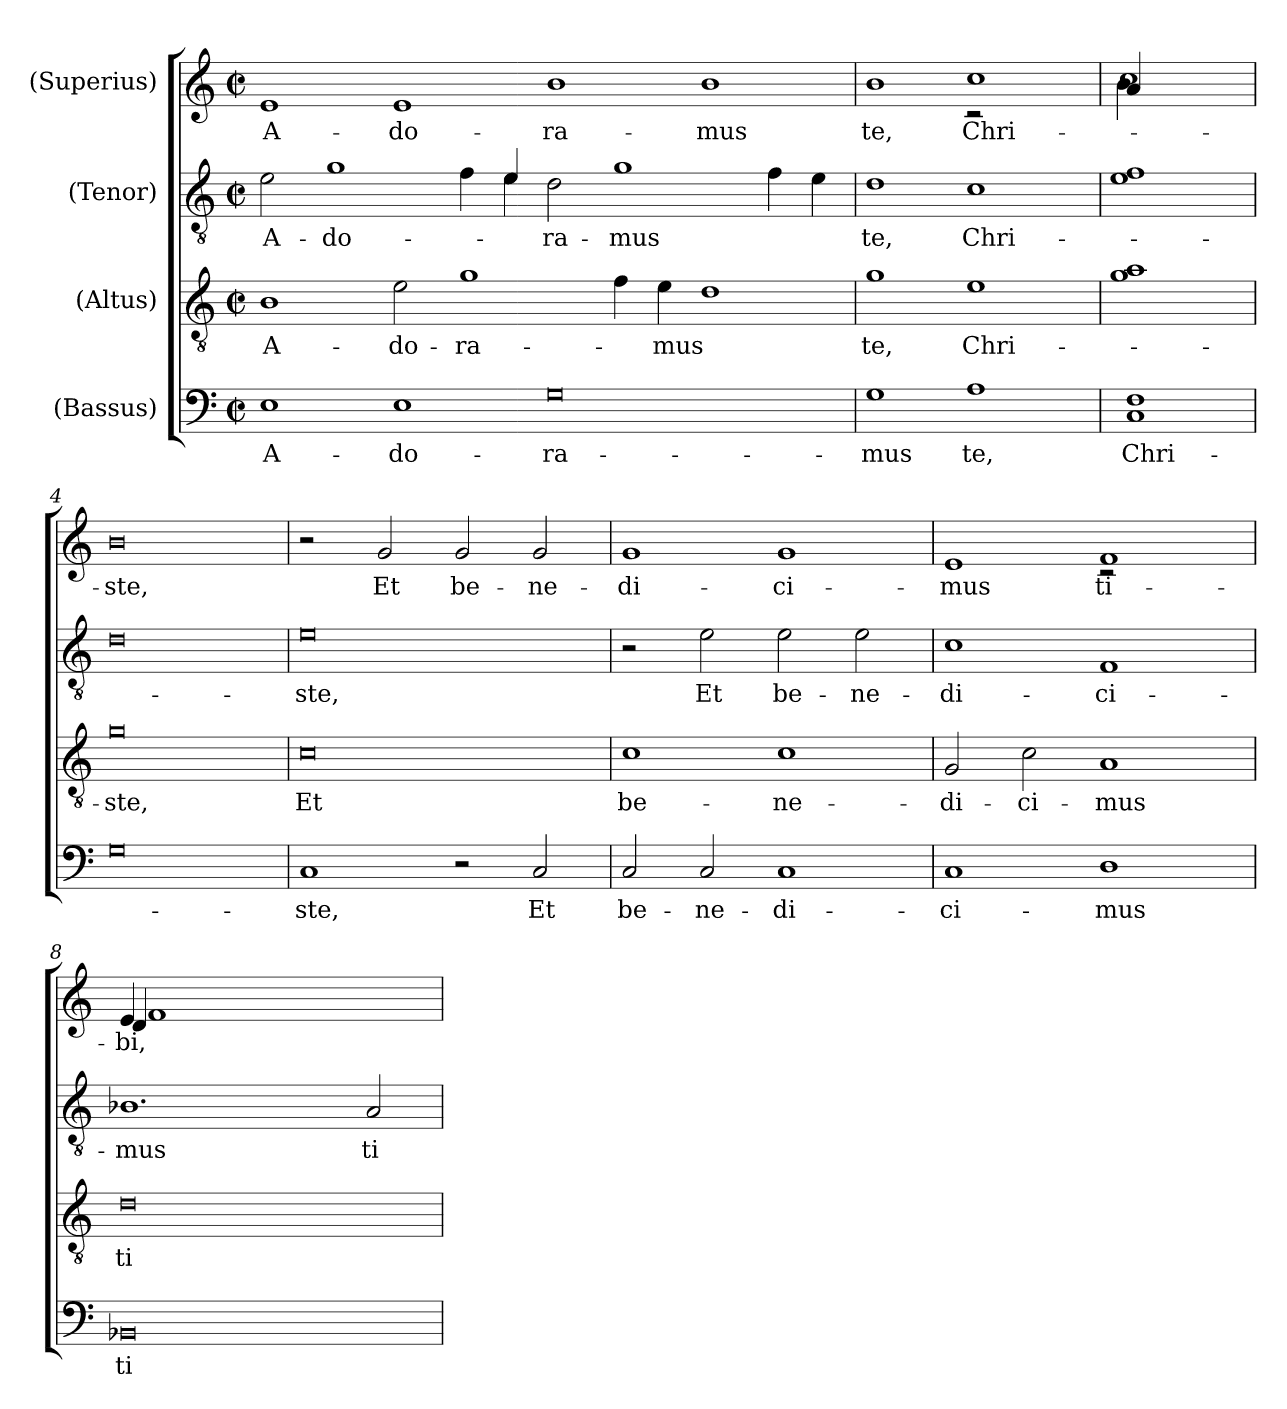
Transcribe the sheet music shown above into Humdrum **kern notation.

**kern	**text	**kern	**text	**kern	**text	**kern	**text
*part4	*part4	*part3	*part3	*part2	*part2	*part1	*part1
*staff4	*staff4	*staff3	*staff3	*staff2	*staff2	*staff1	*staff1
*I"(Bassus)	*	*I"(Altus)	*	*I"(Tenor)	*	*I"(Superius)	*
*clefF4	*	*clefGv2	*	*clefGv2	*	*clefG2	*
*k[]	*	*k[]	*	*k[]	*	*k[]	*
*C:	*	*C:	*	*C:	*	*C:	*
*M2/2	*	*M2/2	*	*M2/2	*	*M2/2	*
*met(c|)	*	*met(c|)	*	*met(c|)	*	*met(c|)	*
=1	=1	=1	=1	=1	=1	=1	=1
!	!LO:LY:b	!	!LO:LY:b	!	!LO:LY:b	!	!LO:LY:b
*	*	*	*	*^	*	*	*
1E	A-	1B	A-	2e\	1..ryy	A-	1e	A-
!	!	!	!	!	!	!LO:LY:b	!	!
.	.	.	.	1g	.	-do-	.	.
!	!LO:LY:b	!	!LO:LY:b	!	!	!	!	!LO:LY:b
1E	-do-	2e\	-do-	.	.	.	1e	-do-
!	!	!	!LO:LY:b:rj	!	!	!	!	!
.	.	1g	-ra-	4f\	.	.	.	.
.	.	.	.	4e\	4e/	.	.	.
!	!LO:LY:b:rj	!	!	!	!	!LO:LY:b	!	!LO:LY:b
0G	-ra-	.	.	2d\	0ryy	-ra-	1b	-ra-
!	!	!	!	!	!	!LO:LY:b	!	!
.	.	4f\	.	1g	.	-mus	.	.
!	!	!	!LO:LY:b	!	!	!	!	!
.	.	4e\	-mus	.	.	.	.	.
!	!	!	!	!	!	!	!	!LO:LY:b
.	.	1d	.	.	.	.	1b	-mus
.	.	.	.	4f\	.	.	.	.
.	.	.	.	4e\	.	.	.	.
*	*	*	*	*v	*v	*	*	*
=2	=2	=2	=2	=2	=2	=2	=2
!	!LO:LY:b	!	!LO:LY:b	!	!LO:LY:b	!	!LO:LY:b
*	*	*	*	*	*	*^	*
1G	-mus	1g	te,	1d	te,	1b	1ryy	te,
!	!LO:LY:b	!	!LO:LY:b	!	!LO:LY:b	!	!	!LO:LY:b
1A	te,	1e	Chri-	1c	Chri-	1cc	2rc	Chri-
.	.	.	.	.	.	.	2ryy	.
=3	=3	=3	=3	=3	=3	=3	=3	=3
!	!LO:LY:b	!	!	!	!	!	!	!
*	*	*	*	*	*	*	*^	*
1C 1F	Chri-	1g 1a	.	1e 1f	.	4a/	4b\	1cc	.
.	.	.	.	.	.	2.ryy	2.ryy	.	.
*	*	*	*	*	*	*	*v	*v	*
=4	=4	=4	=4	=4	=4	=4	=4	=4
!	!	!	!LO:LY:b	!	!	!	!	!LO:LY:b
*	*	*	*	*	*	*v	*v	*
0G	.	0g	-ste,	0d	.	0b	-ste,
=5	=5	=5	=5	=5	=5	=5	=5
!	!LO:LY:b	!	!LO:LY:b	!	!LO:LY:b	!	!
1C	-ste,	0c	Et	0e	-ste,	2r	.
!	!	!	!	!	!	!	!LO:LY:b
.	.	.	.	.	.	2g/	Et
!	!	!	!	!	!	!	!LO:LY:b
2r	.	.	.	.	.	2g/	be-
!	!LO:LY:b	!	!	!	!	!	!LO:LY:b:rj
2C/	Et	.	.	.	.	2g/	-ne-
=6	=6	=6	=6	=6	=6	=6	=6
!	!LO:LY:b	!	!LO:LY:b	!	!	!	!LO:LY:b:rj
2C/	be-	1c	be-	2r	.	1g	-di-
!	!LO:LY:b:rj	!	!	!	!LO:LY:b	!	!
2C/	-ne-	.	.	2e\	Et	.	.
!	!LO:LY:b:rj	!	!LO:LY:b	!	!LO:LY:b	!	!LO:LY:b:rj
1C	-di-	1c	-ne-	2e\	be-	1g	-ci-
!	!	!	!	!	!LO:LY:b	!	!
.	.	.	.	2e\	-ne-	.	.
!!LO:LB:g=z
=7	=7	=7	=7	=7	=7	=7	=7
!	!LO:LY:b:rj	!	!LO:LY:b	!	!LO:LY:b:rj	!	!LO:LY:b
*	*	*	*	*	*	*^	*
1C	-ci-	2G/	-di-	1c	-di-	1e	1ryy	-mus
!	!	!	!LO:LY:b	!	!	!	!	!
.	.	2c\	-ci-	.	.	.	.	.
!	!LO:LY:b	!	!LO:LY:b	!	!LO:LY:b:rj	!	!	!LO:LY:b:rj
1D	-mus	1A	-mus	1F	-ci-	1f	2rc	ti-
.	.	.	.	.	.	.	2ryy	.
=8	=8	=8	=8	=8	=8	=8	=8	=8
!	!LO:LY:b:rj	!	!LO:LY:b:rj	!	!LO:LY:b	!	!	!LO:LY:b
*	*	*	*	*	*	*	*^	*
0BB-X	ti-	0d	ti-	1.B-X	-mus	4e/	4d/	1f	-bi,
.	.	.	.	.	.	1ryy	1ryy	.	.
.	.	.	.	.	.	.	.	1ryy	.
.	.	.	.	.	.	2.ryy	2.ryy	.	.
!	!	!	!	!	!LO:LY:b	!	!	!	!
.	.	.	.	2A/	ti-	.	.	.	.
*	*	*	*	*	*	*v	*v	*v	*
=	=	=	=	=	=	=	=
*-	*-	*-	*-	*-	*-	*-	*-
